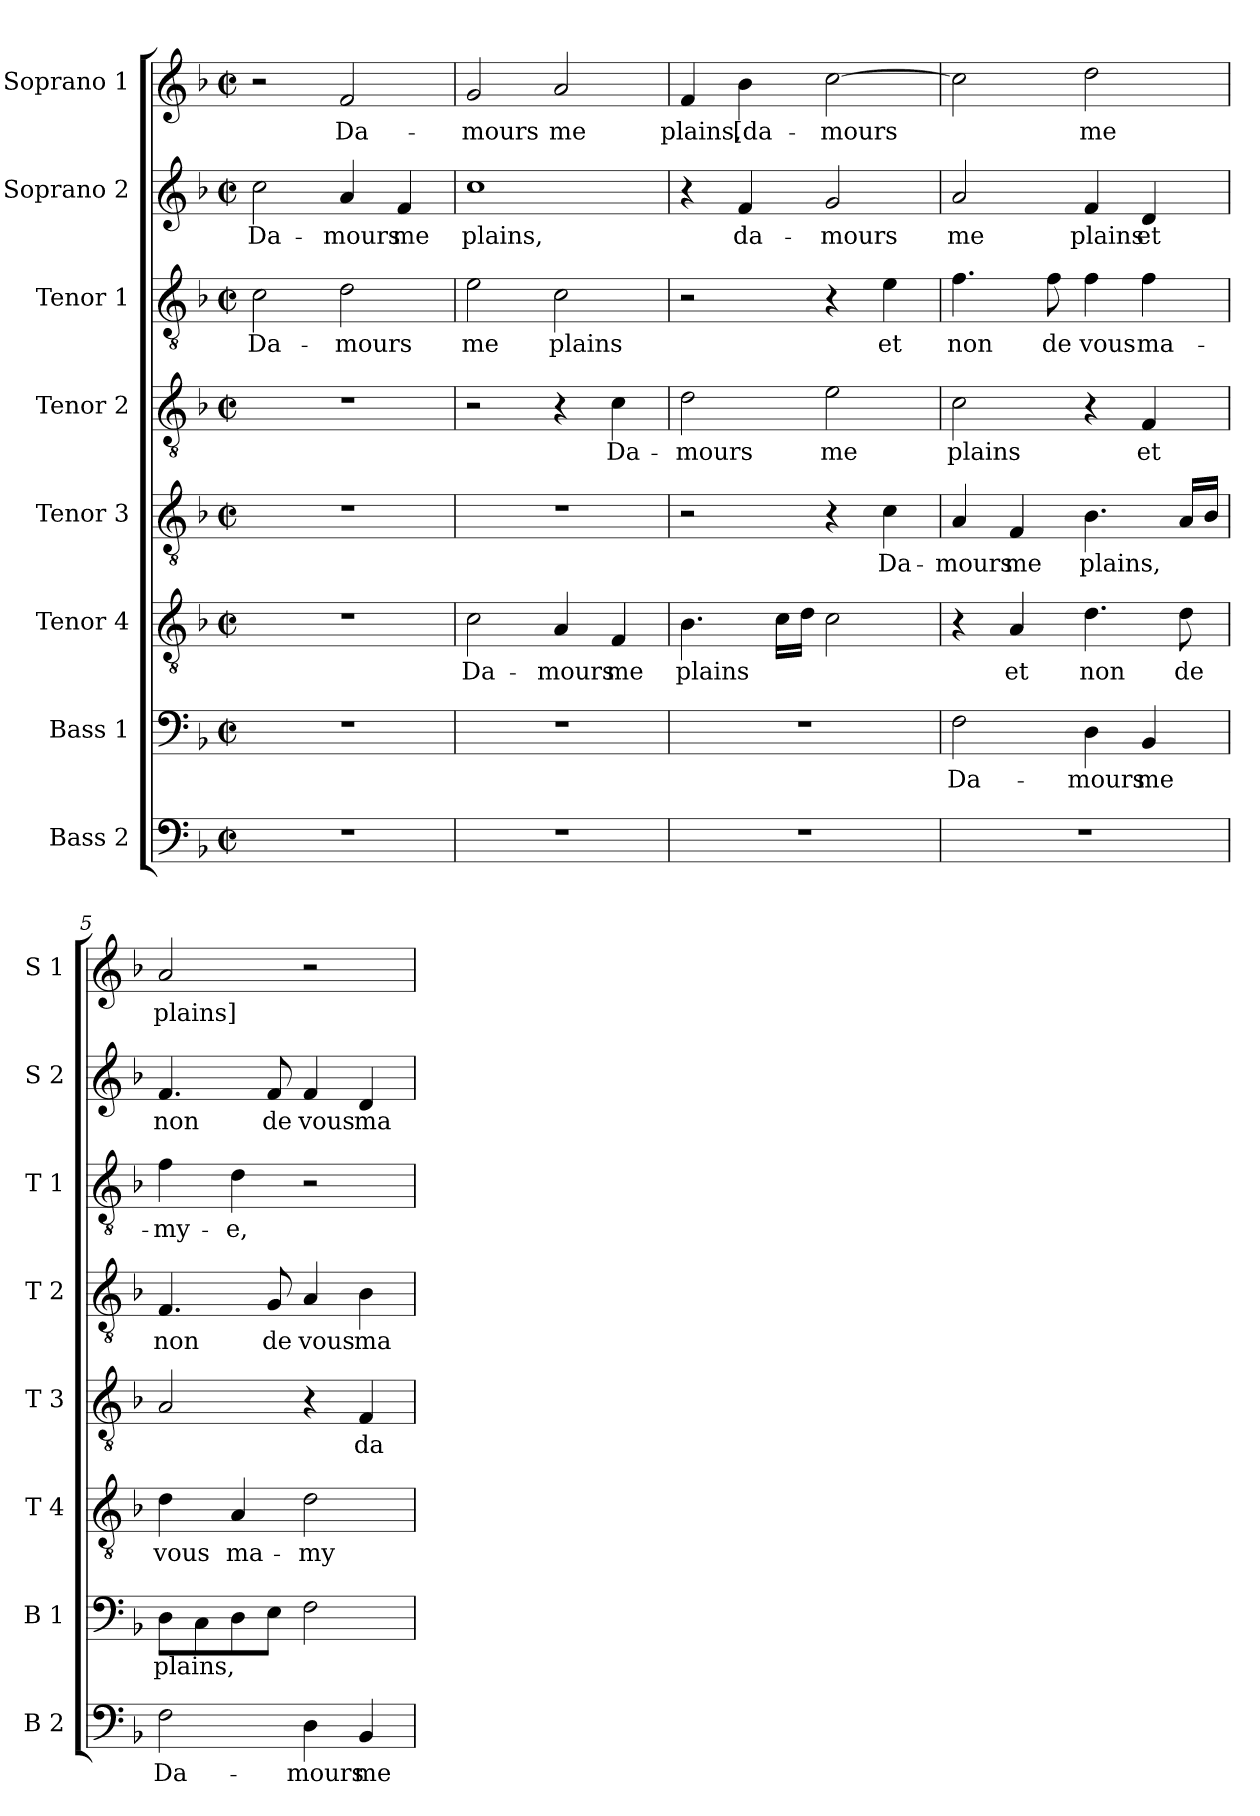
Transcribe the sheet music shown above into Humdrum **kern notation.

**kern	**text	**kern	**text	**kern	**text	**kern	**text	**kern	**text	**kern	**text	**kern	**text	**kern	**text
*part8	*part8	*part7	*part7	*part6	*part6	*part5	*part5	*part4	*part4	*part3	*part3	*part2	*part2	*part1	*part1
*staff8	*staff8	*staff7	*staff7	*staff6	*staff6	*staff5	*staff5	*staff4	*staff4	*staff3	*staff3	*staff2	*staff2	*staff1	*staff1
*I"Bass 2	*	*I"Bass 1	*	*I"Tenor 4	*	*I"Tenor 3	*	*I"Tenor 2	*	*I"Tenor 1	*	*I"Soprano 2	*	*I"Soprano 1	*
*I'B 2	*	*I'B 1	*	*I'T 4	*	*I'T 3	*	*I'T 2	*	*I'T 1	*	*I'S 2	*	*I'S 1	*
*clefF4	*	*clefF4	*	*clefGv2	*	*clefGv2	*	*clefGv2	*	*clefGv2	*	*clefG2	*	*clefG2	*
*k[b-]	*	*k[b-]	*	*k[b-]	*	*k[b-]	*	*k[b-]	*	*k[b-]	*	*k[b-]	*	*k[b-]	*
*F:	*	*F:	*	*F:	*	*F:	*	*F:	*	*F:	*	*F:	*	*F:	*
*M2/2	*	*M2/2	*	*M2/2	*	*M2/2	*	*M2/2	*	*M2/2	*	*M2/2	*	*M2/2	*
*met(c|)	*	*met(c|)	*	*met(c|)	*	*met(c|)	*	*met(c|)	*	*met(c|)	*	*met(c|)	*	*met(c|)	*
=1	=1	=1	=1	=1	=1	=1	=1	=1	=1	=1	=1	=1	=1	=1	=1
1r	.	1r	.	1r	.	1r	.	1r	.	2c\	Da-	2cc\	Da-	2r	.
.	.	.	.	.	.	.	.	.	.	2d\	-mours	4a/	-mours	2f/	Da-
.	.	.	.	.	.	.	.	.	.	.	.	4f/	me	.	.
=2	=2	=2	=2	=2	=2	=2	=2	=2	=2	=2	=2	=2	=2	=2	=2
1r	.	1r	.	2c\	Da-	1r	.	2r	.	2e\	me	1cc	plains,	2g/	-mours
.	.	.	.	4A/	-mours	.	.	4r	.	2c\	plains	.	.	2a/	me
.	.	.	.	4F/	me	.	.	4c\	Da-	.	.	.	.	.	.
=3	=3	=3	=3	=3	=3	=3	=3	=3	=3	=3	=3	=3	=3	=3	=3
1r	.	1r	.	4.B-\	plains	2r	.	2d\	-mours	2r	.	4r	.	4f/	plains,
.	.	.	.	.	.	.	.	.	.	.	.	4f/	da-	4b-\	[da-
.	.	.	.	16c\LL	.	.	.	.	.	.	.	.	.	.	.
.	.	.	.	16d\JJ	.	.	.	.	.	.	.	.	.	.	.
.	.	.	.	2c\	.	4r	.	2e\	me	4r	.	2g/	-mours	[2cc\	-mours
.	.	.	.	.	.	4c\	Da-	.	.	4e\	et	.	.	.	.
=4	=4	=4	=4	=4	=4	=4	=4	=4	=4	=4	=4	=4	=4	=4	=4
1r	.	2F\	Da-	4r	.	4A/	-mours	2c\	plains	4.f\	non	2a/	me	2cc\]	.
.	.	.	.	4A/	et	4F/	me	.	.	.	.	.	.	.	.
.	.	.	.	.	.	.	.	.	.	8f\	de	.	.	.	.
.	.	4D\	-mours	4.d\	non	4.B-\	plains,	4r	.	4f\	vous	4f/	plains	2dd\	me
.	.	4BB-/	me	.	.	.	.	4F/	et	4f\	ma-	4d/	et	.	.
.	.	.	.	8d\	de	16A/LL	.	.	.	.	.	.	.	.	.
.	.	.	.	.	.	16B-/JJ	.	.	.	.	.	.	.	.	.
=5	=5	=5	=5	=5	=5	=5	=5	=5	=5	=5	=5	=5	=5	=5	=5
2F\	Da-	8D\L	plains,	4d\	vous	2A/	.	4.F/	non	4f\	-my-	4.f/	non	2a/	plains]
.	.	8C\	.	.	.	.	.	.	.	.	.	.	.	.	.
.	.	8D\	.	4A/	ma-	.	.	.	.	4d\	-e,	.	.	.	.
.	.	8E\J	.	.	.	.	.	8G/	de	.	.	8f/	de	.	.
4D\	-mours	2F\	.	2d\	-my-	4r	.	4A/	vous	2r	.	4f/	vous	2r	.
4BB-/	me	.	.	.	.	4F/	da-	4B-\	ma-	.	.	4d/	ma-	.	.
=	=	=	=	=	=	=	=	=	=	=	=	=	=	=	=
*-	*-	*-	*-	*-	*-	*-	*-	*-	*-	*-	*-	*-	*-	*-	*-
